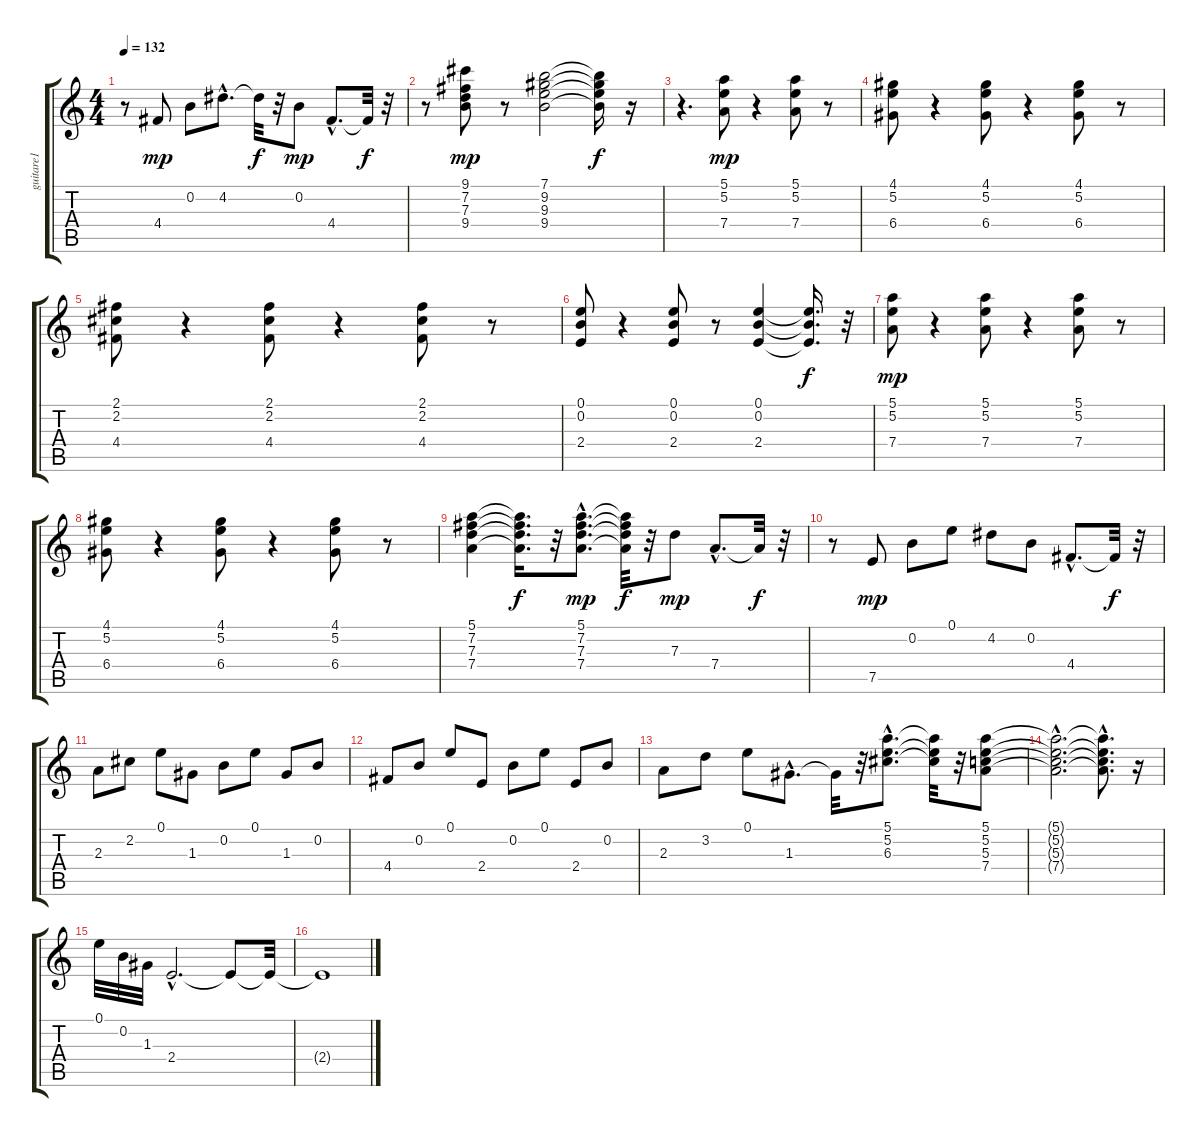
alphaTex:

\track ("guitare1" "guitare1") {instrument acousticguitarsteel}
\staff {score tabs}
\tuning (E4 B3 G3 D3 A2 E2) {hide}
\ts (4 4)
\tempo 132
\clef g2
\ks c
r.8{dy mp} 4.4.8 0.2.8 4.2{hac}.8{d} 4.2{t}.32{dy f} r.32 0.2.8{dy mp} 4.4{hac}.8{d} 4.4{t}.32{dy f} r.32 |
r.8 (9.1 7.2 7.3 9.4).8{dy mp} r.8 (7.1 9.2 9.3 9.4).2 (7.1{t} 9.2{t} 9.3{t} 9.4{t}).16{dy f} r.16 |
r.4{d} (5.1 5.2 7.4).8{dy mp} r.4 (5.1 5.2 7.4).8 r.8 |
(4.1 5.2 6.4).8 r.4 (4.1 5.2 6.4).8 r.4 (4.1 5.2 6.4).8 r.8 |
(2.1 2.2 4.4).8 r.4 (2.1 2.2 4.4).8 r.4 (2.1 2.2 4.4).8 r.8 |
(0.1 0.2 2.4).8 r.4 (0.1 0.2 2.4).8 r.8 (0.1 0.2 2.4).4 (0.1{t} 0.2{t} 2.4{t}).16{d dy f} r.32 |
(5.1 5.2 7.4).8{dy mp} r.4 (5.1 5.2 7.4).8 r.4 (5.1 5.2 7.4).8 r.8 |
(4.1 5.2 6.4).8 r.4 (4.1 5.2 6.4).8 r.4 (4.1 5.2 6.4).8 r.8 |
(5.1 7.2 7.3 7.4).4 (5.1{t} 7.2{t} 7.3{t} 7.4{t}).16{d dy f} r.32 (5.1{hac} 7.2{hac} 7.3{hac} 7.4{hac}).8{d dy mp} (5.1{t} 7.2{t} 7.3{t} 7.4{t}).32{dy f} r.32 7.3.8{dy mp} 7.4{hac}.8{d} 7.4{t}.32{dy f} r.32 |
r.8 7.5.8{dy mp} 0.2.8 0.1.8 4.2.8 0.2.8 4.4{hac}.8{d} 4.4{t}.32{dy f} r.32 |
2.3.8 2.2.8 0.1.8 1.3.8 0.2.8 0.1.8 1.3.8 0.2.8 |
4.4.8 0.2.8 0.1.8 2.4.8 0.2.8 0.1.8 2.4.8 0.2.8 |
2.3.8 3.2.8 0.1.8 1.3{hac}.8{d} 1.3{t}.32 r.32 (5.1{hac} 5.2{hac} 6.3{hac}).8{d} (5.1{t} 5.2{t} 6.3{t}).32 r.32 (5.1 5.2 5.3 7.4).8 |
(5.1{hac t} 5.2{hac t} 5.3{hac t} 7.4{hac t}).2{d} (5.1{hac t} 5.2{hac t} 5.3{hac t} 7.4{hac t}).8{d} r.16 |
0.1.32 0.2.32 1.3.32 2.4{hac}.2{d} 2.4{t}.8 2.4{t}.32 |
2.4{t}.1
